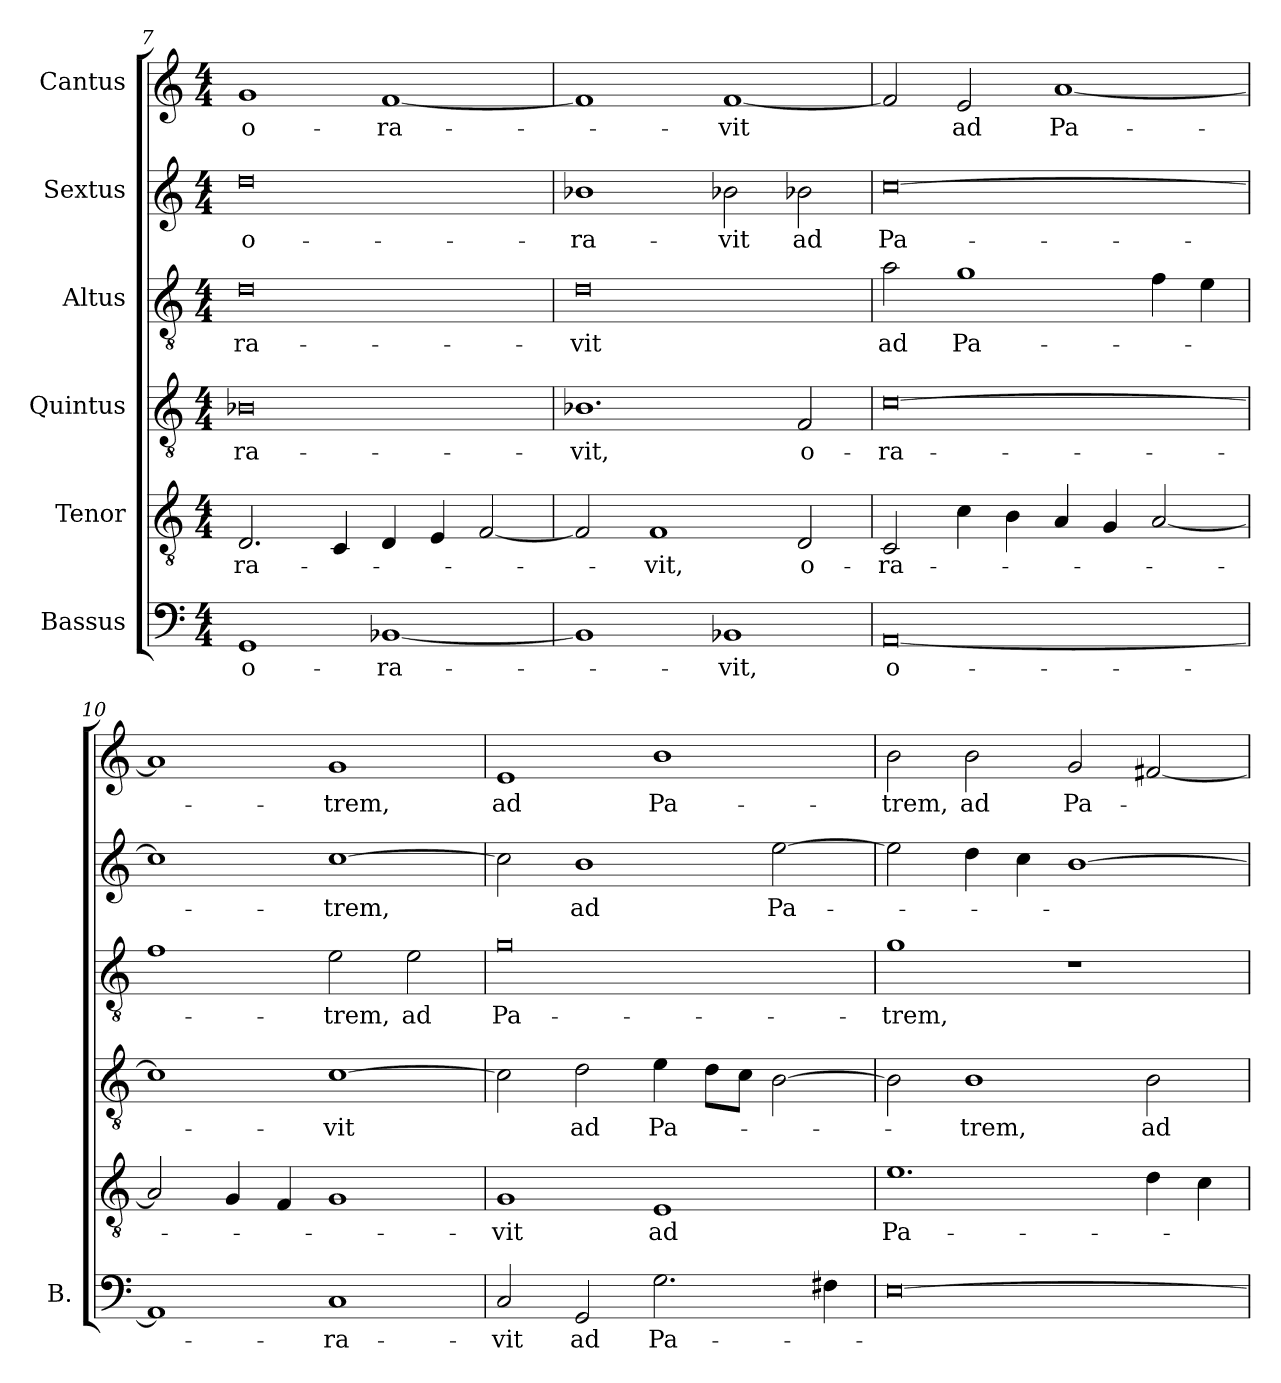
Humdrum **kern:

**kern	**text	**kern	**text	**kern	**text	**kern	**text	**kern	**text	**kern	**text
*part6	*part6	*part5	*part5	*part4	*part4	*part3	*part3	*part2	*part2	*part1	*part1
*staff6	*staff6	*staff5	*staff5	*staff4	*staff4	*staff3	*staff3	*staff2	*staff2	*staff1	*staff1
*I"Bassus	*	*I"Tenor	*	*I"Quintus	*	*I"Altus	*	*I"Sextus	*	*I"Cantus	*
*I'B.	*	*	*	*	*	*	*	*	*	*	*
*clefF4	*	*clefGv2	*	*clefGv2	*	*clefGv2	*	*clefG2	*	*clefG2	*
*k[]	*	*k[]	*	*k[]	*	*k[]	*	*k[]	*	*k[]	*
*C:	*	*C:	*	*C:	*	*C:	*	*C:	*	*C:	*
*M4/4	*	*M4/4	*	*M4/4	*	*M4/4	*	*M4/4	*	*M4/4	*
=7	=7	=7	=7	=7	=7	=7	=7	=7	=7	=7	=7
1GG/	o-	2.D/	-ra-	0B-X\	-ra-	0d\	-ra-	0dd\	o-	1g/	o-
.	.	4C/	.	.	.	.	.	.	.	.	.
[1BB-X/	-ra-	4D/	.	.	.	.	.	.	.	[1f/	-ra-
.	.	4E/	.	.	.	.	.	.	.	.	.
.	.	[2F/	.	.	.	.	.	.	.	.	.
=8	=8	=8	=8	=8	=8	=8	=8	=8	=8	=8	=8
1BB-/]	.	2F/]	.	1.B-X\	-vit,	0d\	-vit	1b-X\	-ra-	1f/]	.
.	.	1F/	-vit,	.	.	.	.	.	.	.	.
1BB-X/	-vit,	.	.	.	.	.	.	2b-X\	-vit	[1f/	-vit
.	.	2D/	o-	2F/	o-	.	.	2b-X\	ad	.	.
=9	=9	=9	=9	=9	=9	=9	=9	=9	=9	=9	=9
[0AA/	o-	2C/	-ra-	[0c\	-ra-	2a\	ad	[0cc\	Pa-	2f/]	.
.	.	4c\	.	.	.	1g\	Pa-	.	.	2e/	ad
.	.	4B\	.	.	.	.	.	.	.	.	.
.	.	4A/	.	.	.	.	.	.	.	[1a/	Pa-
.	.	4G/	.	.	.	.	.	.	.	.	.
.	.	[2A/	.	.	.	4f\	.	.	.	.	.
.	.	.	.	.	.	4e\	.	.	.	.	.
=10	=10	=10	=10	=10	=10	=10	=10	=10	=10	=10	=10
1AA/]	.	2A/]	.	1c\]	.	1f\	.	1cc\]	.	1a/]	.
.	.	4G/	.	.	.	.	.	.	.	.	.
.	.	4F/	.	.	.	.	.	.	.	.	.
1C/	-ra-	1G/	.	[1c\	-vit	2e\	-trem,	[1cc\	-trem,	1g/	-trem,
.	.	.	.	.	.	2e\	ad	.	.	.	.
=11	=11	=11	=11	=11	=11	=11	=11	=11	=11	=11	=11
2C/	-vit	1G/	-vit	2c\]	.	0g\	Pa-	2cc\]	.	1e/	ad
2GG/	ad	.	.	2d\	ad	.	.	1b\	ad	.	.
2.G\	Pa-	1E/	ad	4e\	Pa-	.	.	.	.	1b\	Pa-
.	.	.	.	8d\L	.	.	.	.	.	.	.
.	.	.	.	8c\J	.	.	.	.	.	.	.
.	.	.	.	[2B\	.	.	.	[2ee\	Pa-	.	.
4F#X\	.	.	.	.	.	.	.	.	.	.	.
=12	=12	=12	=12	=12	=12	=12	=12	=12	=12	=12	=12
[0E\	.	1.e\	Pa-	2B\]	.	1g\	-trem,	2ee\]	.	2b\	-trem,
.	.	.	.	1B\	-trem,	.	.	4dd\	.	2b\	ad
.	.	.	.	.	.	.	.	4cc\	.	.	.
.	.	.	.	.	.	1r	.	[1b\	.	2g/	Pa-
.	.	4d\	.	2B\	ad	.	.	.	.	[2f#X/	.
.	.	4c\	.	.	.	.	.	.	.	.	.
=	=	=	=	=	=	=	=	=	=	=	=
*-	*-	*-	*-	*-	*-	*-	*-	*-	*-	*-	*-
